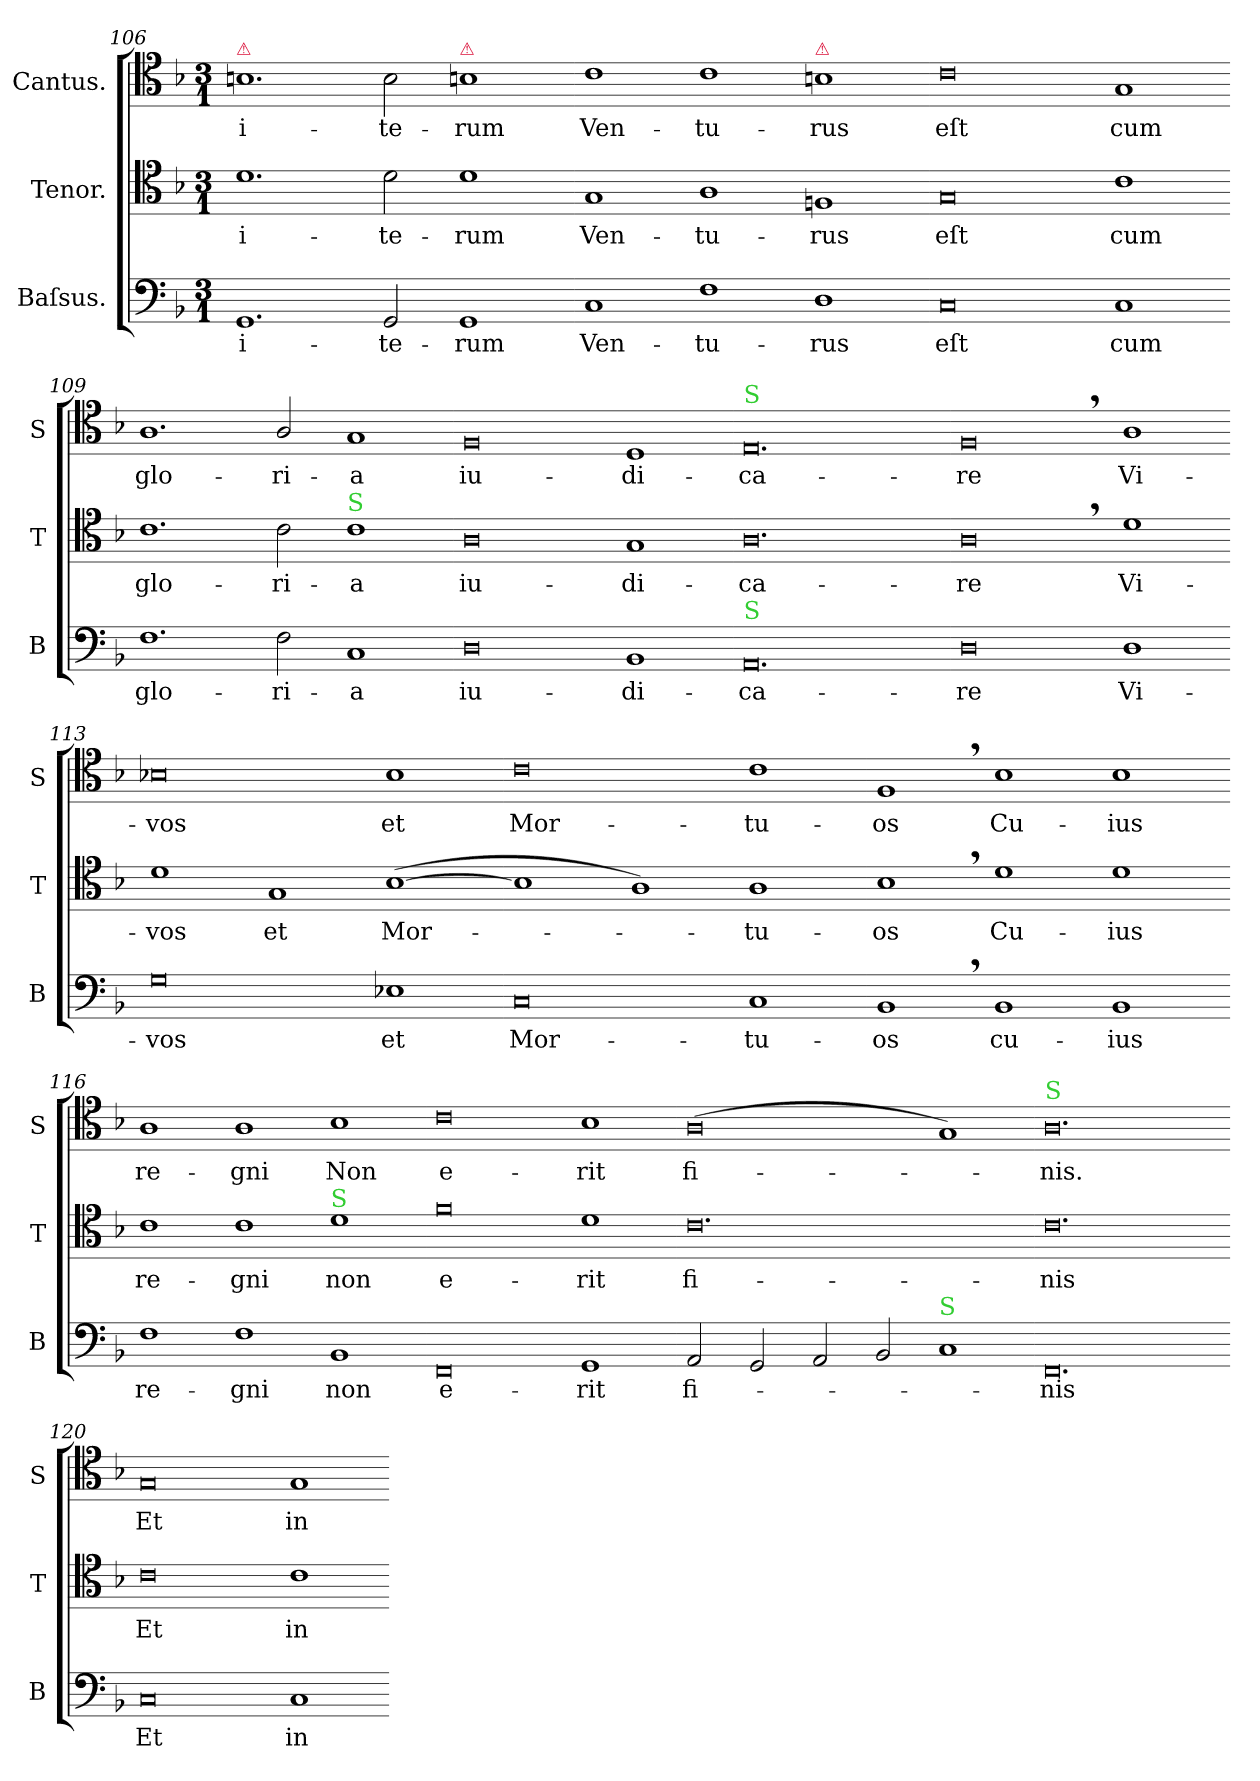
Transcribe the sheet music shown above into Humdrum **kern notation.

**kern	**text	**kern	**text	**kern	**text
*part3	*part3	*part2	*part2	*part1	*part1
*staff3	*staff3	*staff2	*staff2	*staff1	*staff1
*I"Baſsus.	*	*I"Tenor.	*	*I"Cantus.	*
*I'B	*	*I'T	*	*I'S	*
*clefF4	*	*clefC4	*	*clefC4	*
*k[b-]	*	*k[b-]	*	*k[b-]	*
*M3/1	*	*M3/1	*	*M3/1	*
=106	=106	=106	=106	=106	=106
!	!	!	!	!LO:TX:a:color=crimson:t=⚠	!
1.GG	i-	1.d	i-	1.Bn	i-
2GG/	-te-	2d\	-te-	2B\	-te-
!	!	!	!	!LO:TX:a:color=crimson:t=⚠	!
1GG	-rum	1d	-rum	1Bn	-rum
=107-	=107-	=107-	=107-	=107-	=107-
1C	Ven-	1G	Ven-	1c	Ven-
1F	-tu-	1A	-tu-	1c	-tu-
!	!	!	!	!LO:TX:a:color=crimson:t=⚠	!
1D	-rus	1Fn	-rus	1Bn	-rus
=108-	=108-	=108-	=108-	=108-	=108-
0C	eſt	0G	eſt	0c	eſt
1C	cum	1c	cum	1G	cum
=109-	=109-	=109-	=109-	=109-	=109-
1.F	glo-	1.c	glo-	1.A	glo-
2F\	-ri-	2c\	-ri-	2A/	-ri-
!	!	!LO:TX:a:color=limegreen:t=S	!	!	!
1C	-a	1c	-a	1G	-a
=110-	=110-	=110-	=110-	=110-	=110-
0D	iu-	0A	iu-	0F	iu-
1BB-	-di-	1G	-di-	1D	-di-
=111-	=111-	=111-	=111-	=111-	=111-
!	!	!	!	!LO:TX:a:color=limegreen:t=S	!
!LO:TX:a:color=limegreen:t=S	!	!	!	!	!
0.AA	-ca-	0.A	-ca-	0.E	-ca-
=112-	=112-	=112-	=112-	=112-	=112-
0D	-re	0A,<	-re	0F,<	-re
1D	Vi-	1d	Vi-	1A	Vi-
=113-	=113-	=113-	=113-	=113-	=113-
0G	-vos	1d	-vos	0B-X	-vos
.	.	1G	et	.	.
1E-X	et	(<[1B-	Mor-	1B-	et
=114-	=114-	=114-	=114-	=114-	=114-
0C	Mor-	1B-]	.	0c	Mor-
.	.	1A)	.	.	.
1C	-tu-	1A	tu-	1c	-tu-
=115-	=115-	=115-	=115-	=115-	=115-
1BB-,<	-os	1B-,<	-os	1F,<	-os
1BB-	cu-	1d	Cu-	1B-	Cu-
1BB-	-ius	1d	-ius	1B-	-ius
=116-	=116-	=116-	=116-	=116-	=116-
1F	re-	1c	re-	1A	re-
1F	-gni	1c	-gni	1A	-gni
!	!	!LO:TX:a:color=limegreen:t=S	!	!	!
1BB-	non	1d	non	1B-	Non
=117-	=117-	=117-	=117-	=117-	=117-
0FF	e-	0f	e-	0c	e-
1GG	-rit	1d	-rit	1B-	-rit
=118-	=118-	=118-	=118-	=118-	=118-
2AA/	fi-	0.c	fi-	(<0A	fi-
2GG/	.	.	.	.	.
2AA/	.	.	.	.	.
2BB-/	.	.	.	.	.
!LO:TX:a:color=limegreen:t=S	!	!	!	!	!
1C	.	.	.	1G)	.
=119-	=119-	=119-	=119-	=119-	=119-
!	!	!	!	!LO:TX:a:color=limegreen:t=S	!
0.FF	-nis	0.c	-nis	0.A	-nis.
=120-	=120-	=120-	=120-	=120-	=120-
0C	Et	0c	Et	0G	Et
1C	in	1c	in	1G	in
=-	=-	=-	=-	=-	=-
*-	*-	*-	*-	*-	*-
